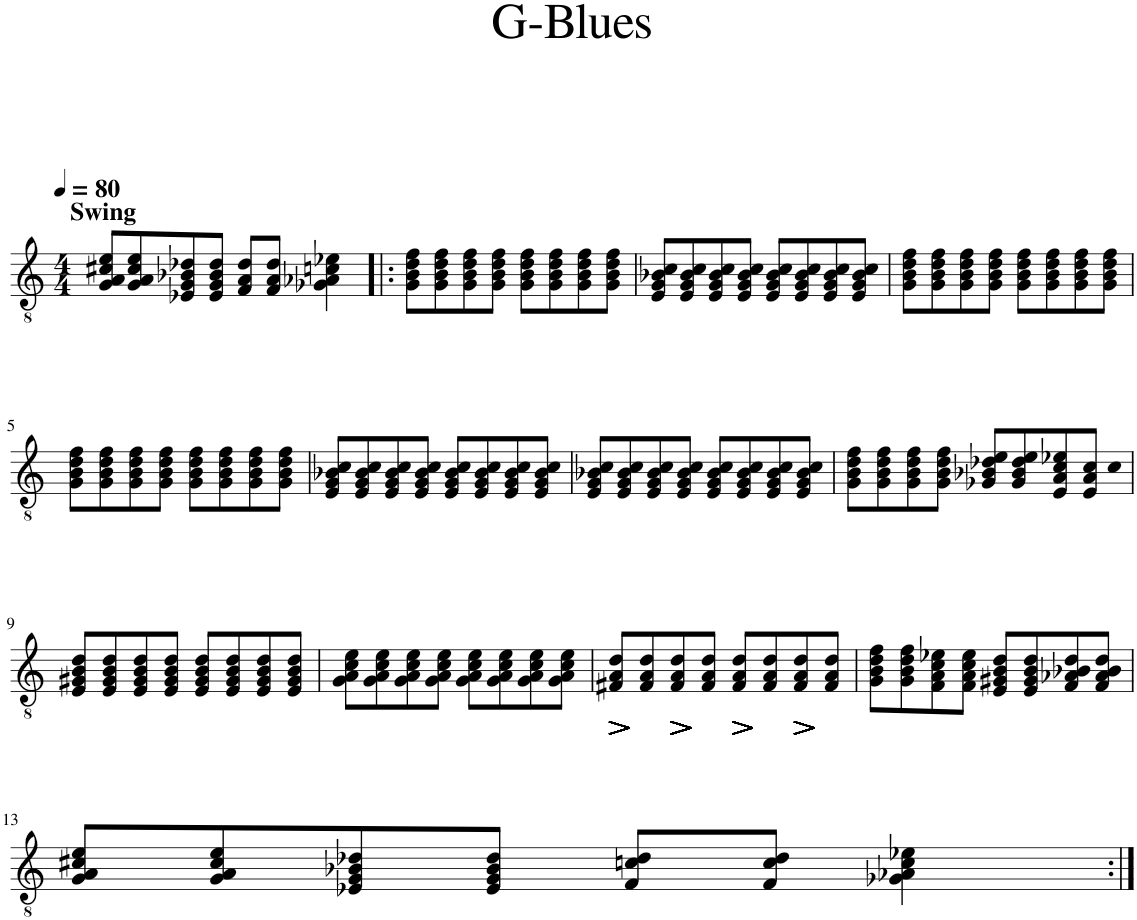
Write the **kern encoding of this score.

**kern	**dynam
*part1	*part1
*staff1	*staff1
*I"Elektrische Gitarre	*
*I'E-Git.	*
*clefGv2	*
*k[]	*
*M4/4	*
*MM80	*
=1	=1
!LO:TX:a:B:t=Swing	!
8G/ 8A/ 8c#X/ 8e/L	.
8G/ 8A/ 8c#/ 8e/	.
8E-X/ 8G/ 8B-X/ 8d-X/	.
8E-/ 8G/ 8B-/ 8d-/J	.
8F/ 8A/ 8d-/L	.
8F/ 8A/ 8d-/J	.
4G-X\ 4A-X\ 4cn\ 4e-X\	.
=2!|:	=2!|:
8G\ 8B\ 8d\ 8f\L	.
8G\ 8B\ 8d\ 8f\	.
8G\ 8B\ 8d\ 8f\	.
8G\ 8B\ 8d\ 8f\J	.
8G\ 8B\ 8d\ 8f\L	.
8G\ 8B\ 8d\ 8f\	.
8G\ 8B\ 8d\ 8f\	.
8G\ 8B\ 8d\ 8f\J	.
=3	=3
8E/ 8G/ 8B-X/ 8c/L	.
8E/ 8G/ 8B-/ 8c/	.
8E/ 8G/ 8B-/ 8c/	.
8E/ 8G/ 8B-/ 8c/J	.
8E/ 8G/ 8B-/ 8c/L	.
8E/ 8G/ 8B-/ 8c/	.
8E/ 8G/ 8B-/ 8c/	.
8E/ 8G/ 8B-/ 8c/J	.
=4	=4
8G\ 8B\ 8d\ 8f\L	.
8G\ 8B\ 8d\ 8f\	.
8G\ 8B\ 8d\ 8f\	.
8G\ 8B\ 8d\ 8f\J	.
8G\ 8B\ 8d\ 8f\L	.
8G\ 8B\ 8d\ 8f\	.
8G\ 8B\ 8d\ 8f\	.
8G\ 8B\ 8d\ 8f\J	.
!!LO:LB:g=z
=5	=5
8G\ 8B\ 8d\ 8f\L	.
8G\ 8B\ 8d\ 8f\	.
8G\ 8B\ 8d\ 8f\	.
8G\ 8B\ 8d\ 8f\J	.
8G\ 8B\ 8d\ 8f\L	.
8G\ 8B\ 8d\ 8f\	.
8G\ 8B\ 8d\ 8f\	.
8G\ 8B\ 8d\ 8f\J	.
=6	=6
8E/ 8G/ 8B-X/ 8c/L	.
8E/ 8G/ 8B-/ 8c/	.
8E/ 8G/ 8B-/ 8c/	.
8E/ 8G/ 8B-/ 8c/J	.
8E/ 8G/ 8B-/ 8c/L	.
8E/ 8G/ 8B-/ 8c/	.
8E/ 8G/ 8B-/ 8c/	.
8E/ 8G/ 8B-/ 8c/J	.
=7	=7
8E/ 8G/ 8B-X/ 8c/L	.
8E/ 8G/ 8B-/ 8c/	.
8E/ 8G/ 8B-/ 8c/	.
8E/ 8G/ 8B-/ 8c/J	.
8E/ 8G/ 8B-/ 8c/L	.
8E/ 8G/ 8B-/ 8c/	.
8E/ 8G/ 8B-/ 8c/	.
8E/ 8G/ 8B-/ 8c/J	.
=8	=8
8G\ 8B\ 8d\ 8f\L	.
8G\ 8B\ 8d\ 8f\	.
8G\ 8B\ 8d\ 8f\	.
8G\ 8B\ 8d\ 8f\J	.
8G-X/ 8B-X/ 8d-X/ 8e/L	.
8G-/ 8B-/ 8d-/ 8e/	.
8E/ 8A/ 8c/ 8e-X/	.
8E/ 8A/ 8c/ 8d-/J	.
!!LO:LB:g=z
=9	=9
8E/ 8G#X/ 8B/ 8d/L	.
8E/ 8G#/ 8B/ 8d/	.
8E/ 8G#/ 8B/ 8d/	.
8E/ 8G#/ 8B/ 8d/J	.
8E/ 8G#/ 8B/ 8d/L	.
8E/ 8G#/ 8B/ 8d/	.
8E/ 8G#/ 8B/ 8d/	.
8E/ 8G#/ 8B/ 8d/J	.
=10	=10
8G\ 8A\ 8c\ 8e\L	.
8G\ 8A\ 8c\ 8e\	.
8G\ 8A\ 8c\ 8e\	.
8G\ 8A\ 8c\ 8e\J	.
8G\ 8A\ 8c\ 8e\L	.
8G\ 8A\ 8c\ 8e\	.
8G\ 8A\ 8c\ 8e\	.
8G\ 8A\ 8c\ 8e\J	.
=11	=11
!	!LO:HP:b
!	!LO:HP:n=1:b
!	!LO:HP:n=1:b
!	!LO:HP:n=1:b
!	!LO:HP:n=1:b
!	!LO:HP:n=1:b
!	!LO:HP:n=1:b
!	!LO:HP:n=1:b
!	!LO:HP:n=1:b
!	!LO:HP:n=1:b
!	!LO:HP:n=1:b
!	!LO:HP:n=1:b
!	!LO:HP:n=1:b
!	!LO:HP:n=1:b
!	!LO:HP:n=1:b
!	!LO:HP:n=1:b
8F#X/ 8A/ 8d/L	> > > > > > > > > > > > > > > >
8F#/ 8A/ 8d/	]
!	!LO:HP:n=1:b
!	!LO:HP:n=1:b
8F#/ 8A/ 8d/	] > >
8F#/ 8A/ 8d/J	]
8F#/ 8A/ 8d/L	]
8F#/ 8A/ 8d/	]
8F#/ 8A/ 8d/	]
8F#/ 8A/ 8d/J	]
.	]
=12	=12
8G\ 8B\ 8d\ 8f\L	.
8G\ 8B\ 8d\ 8f\	]
8F\ 8A\ 8c\ 8e-X\	]
8F\ 8A\ 8c\ 8e-\J	]
8E/ 8G#X/ 8B/ 8d/L	]
8E/ 8G#/ 8B/ 8d/	]
8F/ 8A-X/ 8B-X/ 8d/	]
8F/ 8A-/ 8B-/ 8d/J	]
.	]
!!LO:LB:g=z
=13	=13
8G/ 8A/ 8c#X/ 8e/L	.
8G/ 8A/ 8c#/ 8e/	]
8E-X/ 8G/ 8B-X/ 8d-X/	]
8E-/ 8G/ 8B-/ 8d-/J	.
8F/ 8cn/ 8d-/L	.
8F/ 8c/ 8d-/J	.
4G-X\ 4A-X\ 4c\ 4e-X\	.
=:|!	=:|!
*-	*-
